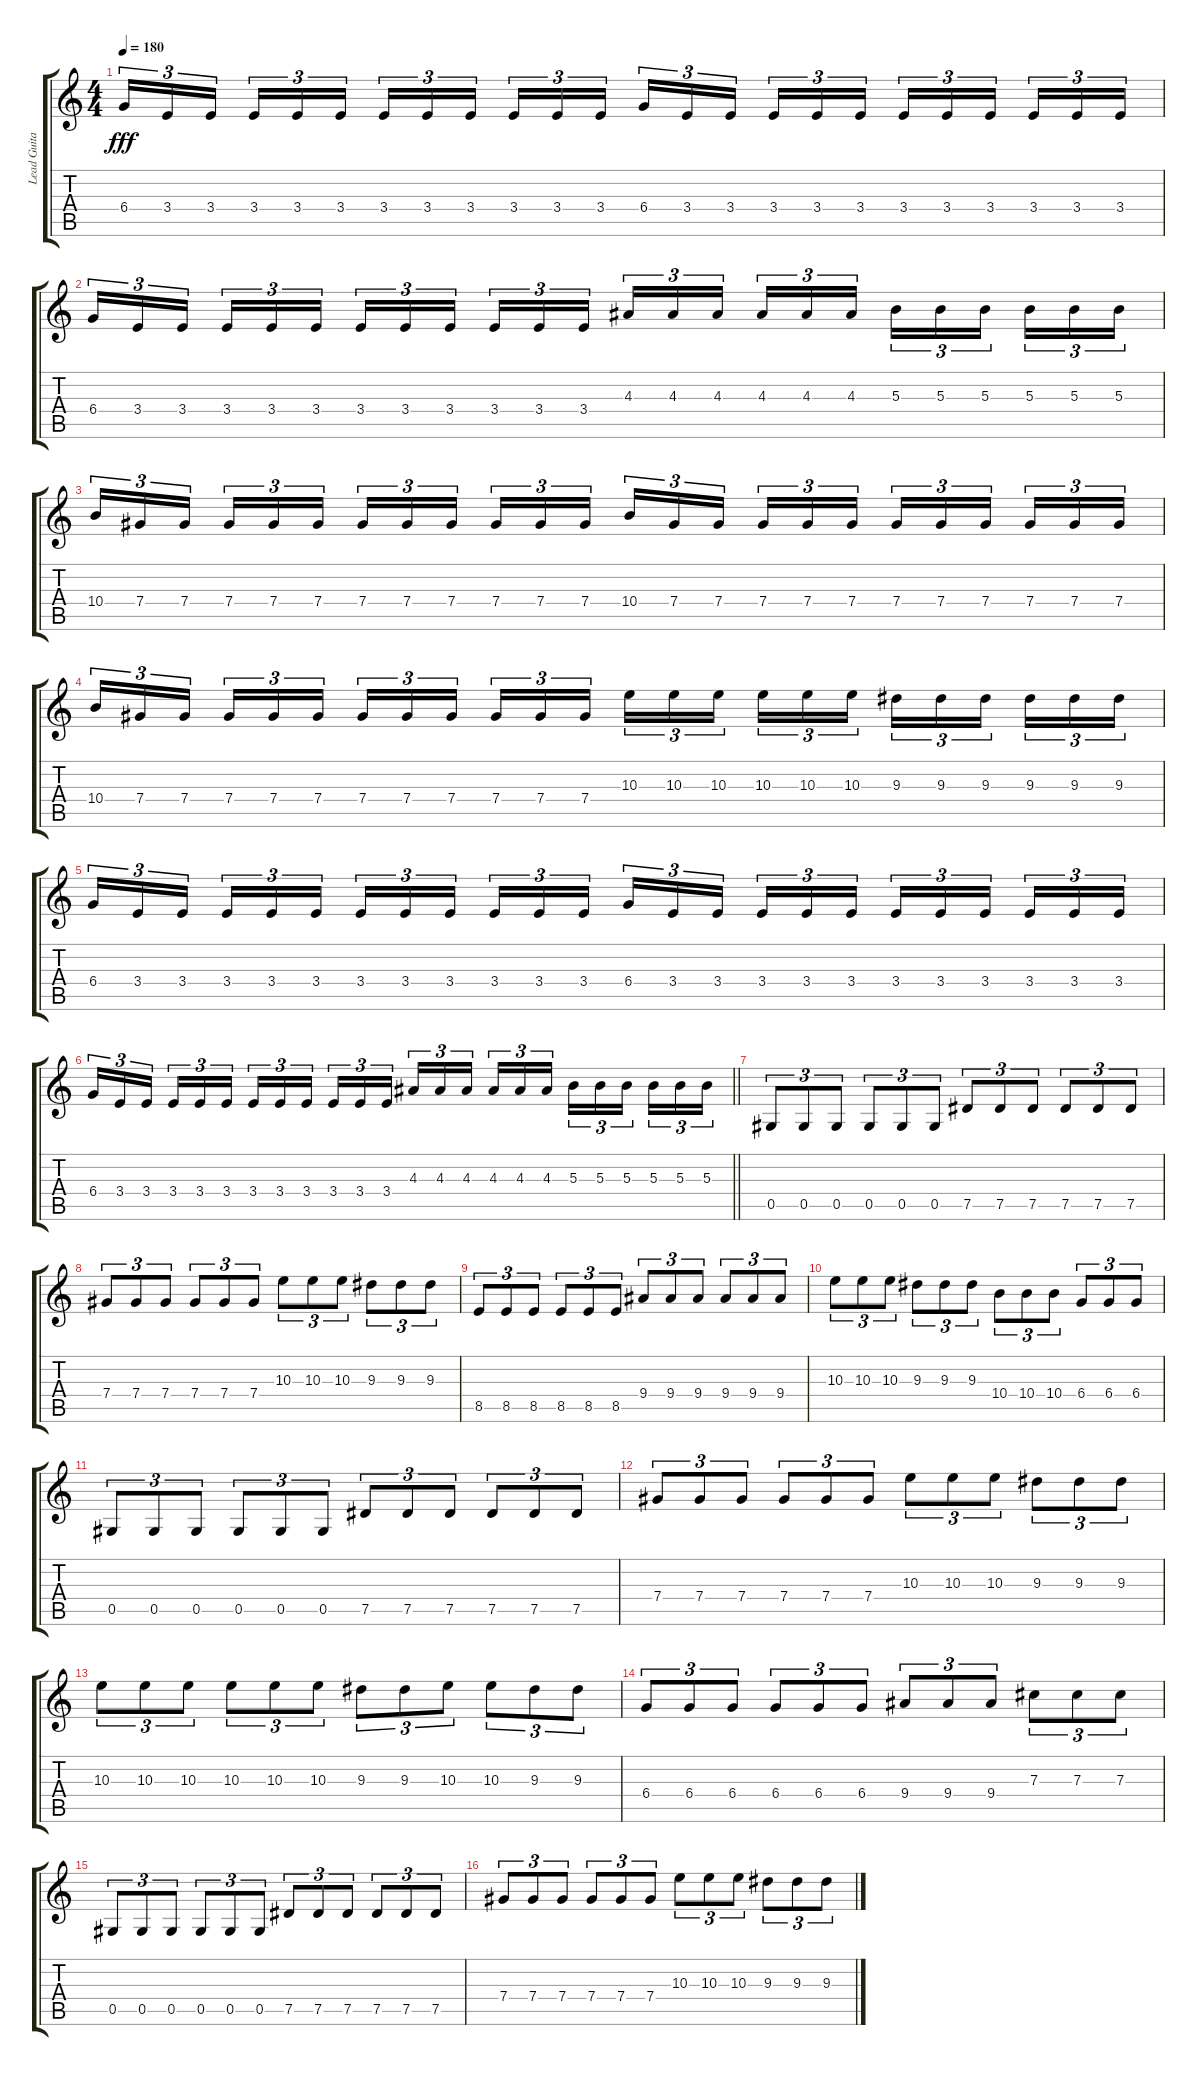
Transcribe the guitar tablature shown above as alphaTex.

\track ("Lead Guitar" "Lead Guita") {instrument distortionguitar}
\staff {score tabs}
\tuning (Eb4 Bb3 Gb3 Db3 Ab2 Eb2) {hide}
\ts (4 4)
\section ("" "")
\tempo 180
\clef g2
\ks c
6.4.16{tu (3 2) dy fff} 3.4.16{tu (3 2)} 3.4.16{tu (3 2) beam splitsecondary} 3.4.16{tu (3 2)} 3.4.16{tu (3 2)} 3.4.16{tu (3 2)} 3.4.16{tu (3 2)} 3.4.16{tu (3 2)} 3.4.16{tu (3 2) beam splitsecondary} 3.4.16{tu (3 2)} 3.4.16{tu (3 2)} 3.4.16{tu (3 2)} 6.4.16{tu (3 2)} 3.4.16{tu (3 2)} 3.4.16{tu (3 2) beam splitsecondary} 3.4.16{tu (3 2)} 3.4.16{tu (3 2)} 3.4.16{tu (3 2)} 3.4.16{tu (3 2)} 3.4.16{tu (3 2)} 3.4.16{tu (3 2) beam splitsecondary} 3.4.16{tu (3 2)} 3.4.16{tu (3 2)} 3.4.16{tu (3 2)} |
6.4.16{tu (3 2)} 3.4.16{tu (3 2)} 3.4.16{tu (3 2) beam splitsecondary} 3.4.16{tu (3 2)} 3.4.16{tu (3 2)} 3.4.16{tu (3 2)} 3.4.16{tu (3 2)} 3.4.16{tu (3 2)} 3.4.16{tu (3 2) beam splitsecondary} 3.4.16{tu (3 2)} 3.4.16{tu (3 2)} 3.4.16{tu (3 2)} 4.3.16{tu (3 2)} 4.3.16{tu (3 2)} 4.3.16{tu (3 2) beam splitsecondary} 4.3.16{tu (3 2)} 4.3.16{tu (3 2)} 4.3.16{tu (3 2)} 5.3.16{tu (3 2)} 5.3.16{tu (3 2)} 5.3.16{tu (3 2) beam splitsecondary} 5.3.16{tu (3 2)} 5.3.16{tu (3 2)} 5.3.16{tu (3 2)} |
10.4.16{tu (3 2)} 7.4.16{tu (3 2)} 7.4.16{tu (3 2) beam splitsecondary} 7.4.16{tu (3 2)} 7.4.16{tu (3 2)} 7.4.16{tu (3 2)} 7.4.16{tu (3 2)} 7.4.16{tu (3 2)} 7.4.16{tu (3 2) beam splitsecondary} 7.4.16{tu (3 2)} 7.4.16{tu (3 2)} 7.4.16{tu (3 2)} 10.4.16{tu (3 2)} 7.4.16{tu (3 2)} 7.4.16{tu (3 2) beam splitsecondary} 7.4.16{tu (3 2)} 7.4.16{tu (3 2)} 7.4.16{tu (3 2)} 7.4.16{tu (3 2)} 7.4.16{tu (3 2)} 7.4.16{tu (3 2) beam splitsecondary} 7.4.16{tu (3 2)} 7.4.16{tu (3 2)} 7.4.16{tu (3 2)} |
10.4.16{tu (3 2)} 7.4.16{tu (3 2)} 7.4.16{tu (3 2) beam splitsecondary} 7.4.16{tu (3 2)} 7.4.16{tu (3 2)} 7.4.16{tu (3 2)} 7.4.16{tu (3 2)} 7.4.16{tu (3 2)} 7.4.16{tu (3 2) beam splitsecondary} 7.4.16{tu (3 2)} 7.4.16{tu (3 2)} 7.4.16{tu (3 2)} 10.3.16{tu (3 2)} 10.3.16{tu (3 2)} 10.3.16{tu (3 2) beam splitsecondary} 10.3.16{tu (3 2)} 10.3.16{tu (3 2)} 10.3.16{tu (3 2)} 9.3.16{tu (3 2)} 9.3.16{tu (3 2)} 9.3.16{tu (3 2) beam splitsecondary} 9.3.16{tu (3 2)} 9.3.16{tu (3 2)} 9.3.16{tu (3 2)} |
6.4.16{tu (3 2)} 3.4.16{tu (3 2)} 3.4.16{tu (3 2) beam splitsecondary} 3.4.16{tu (3 2)} 3.4.16{tu (3 2)} 3.4.16{tu (3 2)} 3.4.16{tu (3 2)} 3.4.16{tu (3 2)} 3.4.16{tu (3 2) beam splitsecondary} 3.4.16{tu (3 2)} 3.4.16{tu (3 2)} 3.4.16{tu (3 2)} 6.4.16{tu (3 2)} 3.4.16{tu (3 2)} 3.4.16{tu (3 2) beam splitsecondary} 3.4.16{tu (3 2)} 3.4.16{tu (3 2)} 3.4.16{tu (3 2)} 3.4.16{tu (3 2)} 3.4.16{tu (3 2)} 3.4.16{tu (3 2) beam splitsecondary} 3.4.16{tu (3 2)} 3.4.16{tu (3 2)} 3.4.16{tu (3 2)} |
\barLineRight lightlight
6.4.16{tu (3 2)} 3.4.16{tu (3 2)} 3.4.16{tu (3 2) beam splitsecondary} 3.4.16{tu (3 2)} 3.4.16{tu (3 2)} 3.4.16{tu (3 2)} 3.4.16{tu (3 2)} 3.4.16{tu (3 2)} 3.4.16{tu (3 2) beam splitsecondary} 3.4.16{tu (3 2)} 3.4.16{tu (3 2)} 3.4.16{tu (3 2)} 4.3.16{tu (3 2)} 4.3.16{tu (3 2)} 4.3.16{tu (3 2) beam splitsecondary} 4.3.16{tu (3 2)} 4.3.16{tu (3 2)} 4.3.16{tu (3 2)} 5.3.16{tu (3 2)} 5.3.16{tu (3 2)} 5.3.16{tu (3 2) beam splitsecondary} 5.3.16{tu (3 2)} 5.3.16{tu (3 2)} 5.3.16{tu (3 2)} |
\section ("" "")
0.5.8{tu (3 2)} 0.5.8{tu (3 2)} 0.5.8{tu (3 2)} 0.5.8{tu (3 2)} 0.5.8{tu (3 2)} 0.5.8{tu (3 2)} 7.5.8{tu (3 2)} 7.5.8{tu (3 2)} 7.5.8{tu (3 2)} 7.5.8{tu (3 2)} 7.5.8{tu (3 2)} 7.5.8{tu (3 2)} |
7.4.8{tu (3 2)} 7.4.8{tu (3 2)} 7.4.8{tu (3 2)} 7.4.8{tu (3 2)} 7.4.8{tu (3 2)} 7.4.8{tu (3 2)} 10.3.8{tu (3 2)} 10.3.8{tu (3 2)} 10.3.8{tu (3 2)} 9.3.8{tu (3 2)} 9.3.8{tu (3 2)} 9.3.8{tu (3 2)} |
8.5.8{tu (3 2)} 8.5.8{tu (3 2)} 8.5.8{tu (3 2)} 8.5.8{tu (3 2)} 8.5.8{tu (3 2)} 8.5.8{tu (3 2)} 9.4.8{tu (3 2)} 9.4.8{tu (3 2)} 9.4.8{tu (3 2)} 9.4.8{tu (3 2)} 9.4.8{tu (3 2)} 9.4.8{tu (3 2)} |
10.3.8{tu (3 2)} 10.3.8{tu (3 2)} 10.3.8{tu (3 2)} 9.3.8{tu (3 2)} 9.3.8{tu (3 2)} 9.3.8{tu (3 2)} 10.4.8{tu (3 2)} 10.4.8{tu (3 2)} 10.4.8{tu (3 2)} 6.4.8{tu (3 2)} 6.4.8{tu (3 2)} 6.4.8{tu (3 2)} |
0.5.8{tu (3 2)} 0.5.8{tu (3 2)} 0.5.8{tu (3 2)} 0.5.8{tu (3 2)} 0.5.8{tu (3 2)} 0.5.8{tu (3 2)} 7.5.8{tu (3 2)} 7.5.8{tu (3 2)} 7.5.8{tu (3 2)} 7.5.8{tu (3 2)} 7.5.8{tu (3 2)} 7.5.8{tu (3 2)} |
7.4.8{tu (3 2)} 7.4.8{tu (3 2)} 7.4.8{tu (3 2)} 7.4.8{tu (3 2)} 7.4.8{tu (3 2)} 7.4.8{tu (3 2)} 10.3.8{tu (3 2)} 10.3.8{tu (3 2)} 10.3.8{tu (3 2)} 9.3.8{tu (3 2)} 9.3.8{tu (3 2)} 9.3.8{tu (3 2)} |
10.3.8{tu (3 2)} 10.3.8{tu (3 2)} 10.3.8{tu (3 2)} 10.3.8{tu (3 2)} 10.3.8{tu (3 2)} 10.3.8{tu (3 2)} 9.3.8{tu (3 2)} 9.3.8{tu (3 2)} 10.3.8{tu (3 2)} 10.3.8{tu (3 2)} 9.3.8{tu (3 2)} 9.3.8{tu (3 2)} |
6.4.8{tu (3 2)} 6.4.8{tu (3 2)} 6.4.8{tu (3 2)} 6.4.8{tu (3 2)} 6.4.8{tu (3 2)} 6.4.8{tu (3 2)} 9.4.8{tu (3 2)} 9.4.8{tu (3 2)} 9.4.8{tu (3 2)} 7.3.8{tu (3 2)} 7.3.8{tu (3 2)} 7.3.8{tu (3 2)} |
0.5.8{tu (3 2)} 0.5.8{tu (3 2)} 0.5.8{tu (3 2)} 0.5.8{tu (3 2)} 0.5.8{tu (3 2)} 0.5.8{tu (3 2)} 7.5.8{tu (3 2)} 7.5.8{tu (3 2)} 7.5.8{tu (3 2)} 7.5.8{tu (3 2)} 7.5.8{tu (3 2)} 7.5.8{tu (3 2)} |
7.4.8{tu (3 2)} 7.4.8{tu (3 2)} 7.4.8{tu (3 2)} 7.4.8{tu (3 2)} 7.4.8{tu (3 2)} 7.4.8{tu (3 2)} 10.3.8{tu (3 2)} 10.3.8{tu (3 2)} 10.3.8{tu (3 2)} 9.3.8{tu (3 2)} 9.3.8{tu (3 2)} 9.3.8{tu (3 2)}
